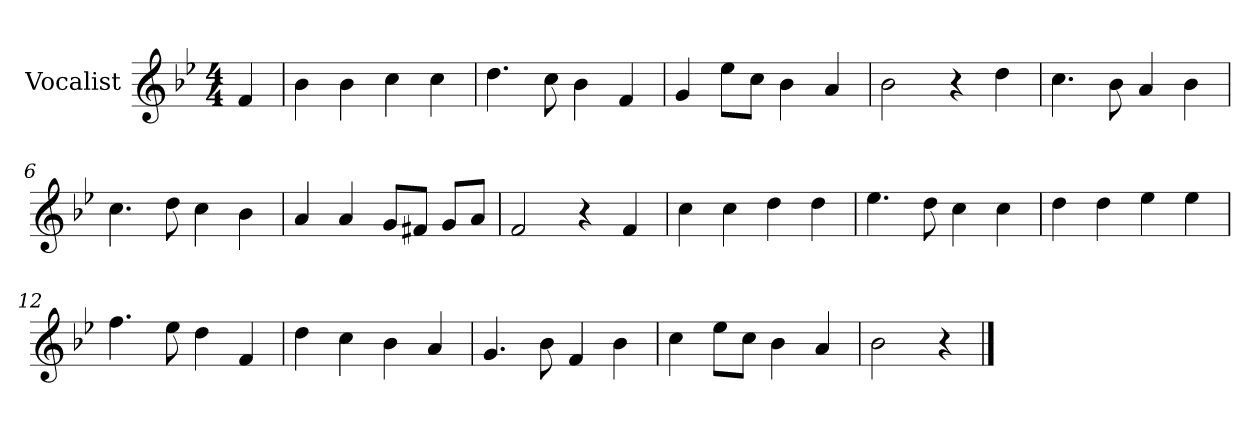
**kern
*part1
*staff1
*I"Vocalist
*k[b-e-]
*B-:
*M4/4
=
4f
=1
4b-
4b-
4cc
4cc
=2
4.dd
8cc
4b-
4f
=3
4g
8ee-L
8ccJ
4b-
4a
=4
2b-
4r
4dd
=5
4.cc
8b-
4a
4b-
=6
4.cc
8dd
4cc
4b-
=7
4a
4a
8gL
8f#XJ
8gL
8aJ
=8
2f
4r
4f
=9
4cc
4cc
4dd
4dd
=10
4.ee-
8dd
4cc
4cc
=11
4dd
4dd
4ee-
4ee-
=12
4.ff
8ee-
4dd
4f
=13
4dd
4cc
4b-
4a
=14
4.g
8b-
4f
4b-
=15
4cc
8ee-L
8ccJ
4b-
4a
=16
2b-
4r
==
*-
